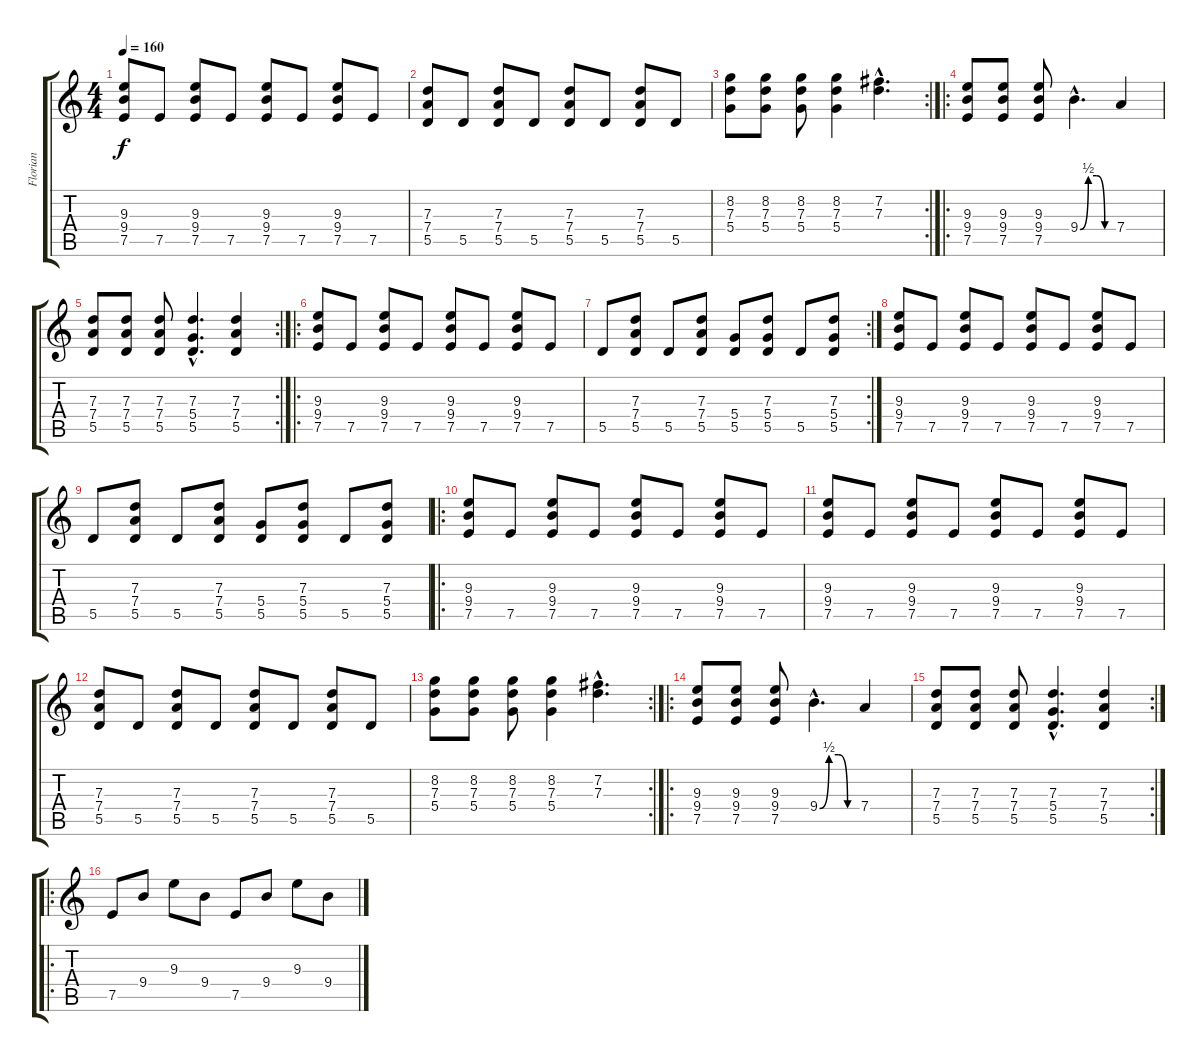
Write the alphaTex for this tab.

\track ("Florian" "Florian") {instrument distortionguitar}
\staff {score tabs}
\tuning (E4 B3 G3 D3 A2 E2) {hide}
\ts (4 4)
\tempo 160
\clef g2
\ks c
(9.3 9.4 7.5).8{dy f} 7.5.8 (9.3 9.4 7.5).8 7.5.8 (9.3 9.4 7.5).8 7.5.8 (9.3 9.4 7.5).8 7.5.8 |
(7.3 7.4 5.5).8 5.5.8 (7.3 7.4 5.5).8 5.5.8 (7.3 7.4 5.5).8 5.5.8 (7.3 7.4 5.5).8 5.5.8 |
\rc 2
(8.2 7.3 5.4).8 (8.2 7.3 5.4).8 (8.2 7.3 5.4).8 (8.2 7.3 5.4).4 (7.2{hac} 7.3{hac}).4{d} |
\ro
(9.3 9.4 7.5).8 (9.3 9.4 7.5).8 (9.3 9.4 7.5).8 9.4{be (custom 0 0 15 2 30 2 45 0 60 0) hac}.4{d} 7.4.4 |
\rc 2
(7.3 7.4 5.5).8 (7.3 7.4 5.5).8 (7.3 7.4 5.5).8 (7.3{hac} 5.4{hac} 5.5{hac}).4{d} (7.3 7.4 5.5).4 |
\ro
(9.3 9.4 7.5).8 7.5.8 (9.3 9.4 7.5).8 7.5.8 (9.3 9.4 7.5).8 7.5.8 (9.3 9.4 7.5).8 7.5.8 |
\rc 2
5.5.8 (7.3 7.4 5.5).8 5.5.8 (7.3 7.4 5.5).8 (5.4 5.5).8 (7.3 5.4 5.5).8 5.5.8 (7.3 5.4 5.5).8 |
(9.3 9.4 7.5).8 7.5.8 (9.3 9.4 7.5).8 7.5.8 (9.3 9.4 7.5).8 7.5.8 (9.3 9.4 7.5).8 7.5.8 |
5.5.8 (7.3 7.4 5.5).8 5.5.8 (7.3 7.4 5.5).8 (5.4 5.5).8 (7.3 5.4 5.5).8 5.5.8 (7.3 5.4 5.5).8 |
\ro
(9.3 9.4 7.5).8 7.5.8 (9.3 9.4 7.5).8 7.5.8 (9.3 9.4 7.5).8 7.5.8 (9.3 9.4 7.5).8 7.5.8 |
(9.3 9.4 7.5).8 7.5.8 (9.3 9.4 7.5).8 7.5.8 (9.3 9.4 7.5).8 7.5.8 (9.3 9.4 7.5).8 7.5.8 |
(7.3 7.4 5.5).8 5.5.8 (7.3 7.4 5.5).8 5.5.8 (7.3 7.4 5.5).8 5.5.8 (7.3 7.4 5.5).8 5.5.8 |
\rc 2
(8.2 7.3 5.4).8 (8.2 7.3 5.4).8 (8.2 7.3 5.4).8 (8.2 7.3 5.4).4 (7.2{hac} 7.3{hac}).4{d} |
\ro
(9.3 9.4 7.5).8 (9.3 9.4 7.5).8 (9.3 9.4 7.5).8 9.4{be (custom 0 0 15 2 30 2 45 0 60 0) hac}.4{d} 7.4.4 |
\rc 2
(7.3 7.4 5.5).8 (7.3 7.4 5.5).8 (7.3 7.4 5.5).8 (7.3{hac} 5.4{hac} 5.5{hac}).4{d} (7.3 7.4 5.5).4 |
\ro
7.5.8 9.4.8 9.3.8 9.4.8 7.5.8 9.4.8 9.3.8 9.4.8
